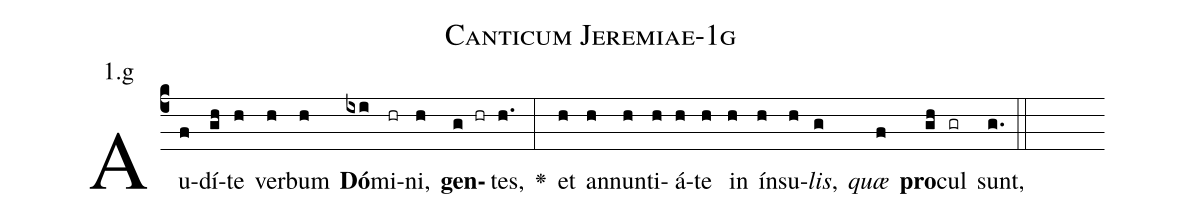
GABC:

name: Canticum Jeremiae-1g;
annotation: 1.g;
%%
(c4)Au(f)dí(gh)te(h) ver(h)bum(h) <b>Dó</b>(ixi)mi(hr)ni,(h) <b>gen</b>(g hr)tes,(h.) <v>\greheightstar</v>(:) et(h) an(h)nun(h)ti(h)á(h)te(h) in(h) ín(h)su(h)<i>lis</i>,(g) <i>quæ</i>(f) <b>pro</b>(gh)cul(gr) sunt,(g.) (::)


%E(h) u(h) o(g) u(f) a(gh) e.(g.) (::)
